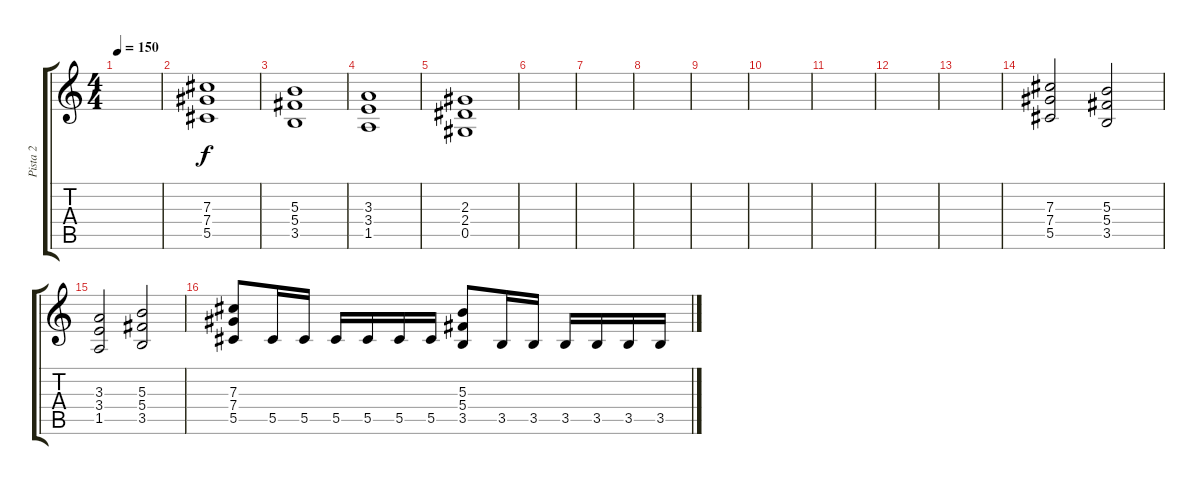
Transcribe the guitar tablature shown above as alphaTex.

\track ("Pista 2" "Pista 2") {instrument distortionguitar}
\staff {score tabs}
\tuning (Eb4 Bb3 Gb3 Db3 Ab2 Eb2) {hide}
\ts (4 4)
\tempo 150
\clef g2
\ks c
|
(7.3 7.4 5.5).1 |
(5.3 5.4 3.5).1 |
(3.3 3.4 1.5).1 |
(2.3 2.4 0.5).1 |
|
|
|
|
|
|
|
|
(7.3 7.4 5.5).2 (5.3 5.4 3.5).2 |
(3.3 3.4 1.5).2 (5.3 5.4 3.5).2 |
(7.3 7.4 5.5).8 5.5.16 5.5.16 5.5.16 5.5.16 5.5.16 5.5.16 (5.3 5.4 3.5).8 3.5.16 3.5.16 3.5.16 3.5.16 3.5.16 3.5.16
